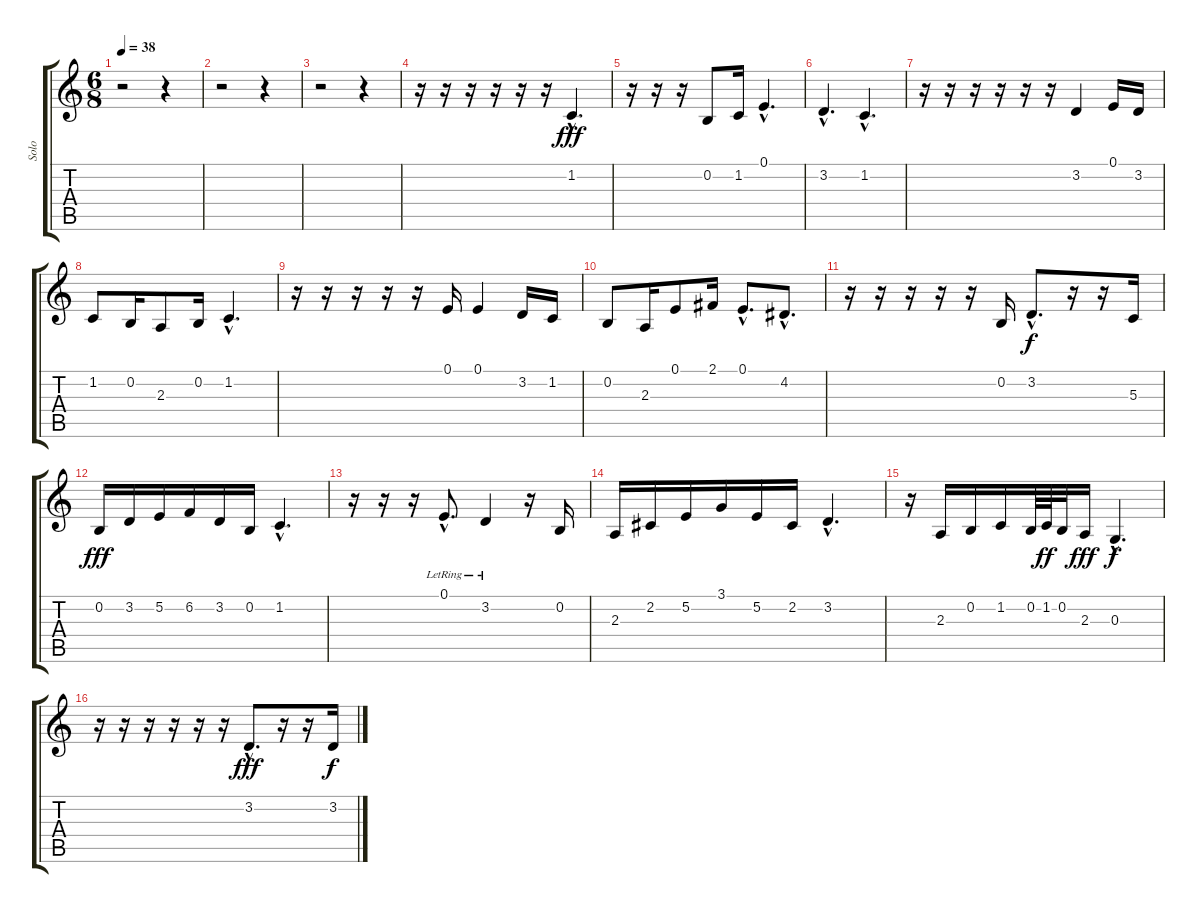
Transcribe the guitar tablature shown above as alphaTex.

\track ("Solo" "Solo") {instrument violin}
\staff {score tabs}
\tuning (E4 B3 G3 D3 A2 E2) {hide}
\ts (6 8)
\tempo 38
\clef g2
\ks c
r.2{dy fff instrument violin} r.4 |
r.2 r.4 |
r.2 r.4 |
r.16 r.16 r.16 r.16 r.16 r.16 1.2{hac}.4{d} |
r.16 r.16 r.16 0.2.8 1.2.16 0.1{hac}.4{d} |
3.2{hac}.4{d} 1.2{hac}.4{d} |
r.16 r.16 r.16 r.16 r.16 r.16 3.2.4 0.1.16 3.2.16 |
1.2.8 0.2.16 2.3.8 0.2.16 1.2{hac}.4{d} |
r.16 r.16 r.16 r.16 r.16 0.1.16 0.1.4 3.2.16 1.2.16 |
0.2.8 2.3.16 0.1.8 2.1.16 0.1{hac}.8{d} 4.2{hac}.8{d} |
r.16 r.16 r.16 r.16 r.16 0.2.16 3.2{hac}.8{d dy f} r.16 r.16 5.3.16 |
0.2.16{dy fff} 3.2.16 5.2.16 6.2.16 3.2.16 0.2.16 1.2{hac}.4{d} |
r.16 r.16 r.16 0.1{hac lr}.8{d} 3.2{lr}.4 r.16 0.2.16 |
2.3.16 2.2.16 5.2.16 3.1.16 5.2.16 2.2.16 3.2{hac}.4{d} |
r.16 2.3.16 0.2.16 1.2.16 0.2.64 1.2.64{dy ff} 0.2.32 2.3.16{dy fff} 0.3{hac}.4{d dy f} |
r.16 r.16 r.16 r.16 r.16 r.16 3.2{hac}.8{d dy fff} r.16 r.16 3.2.16{dy f}
